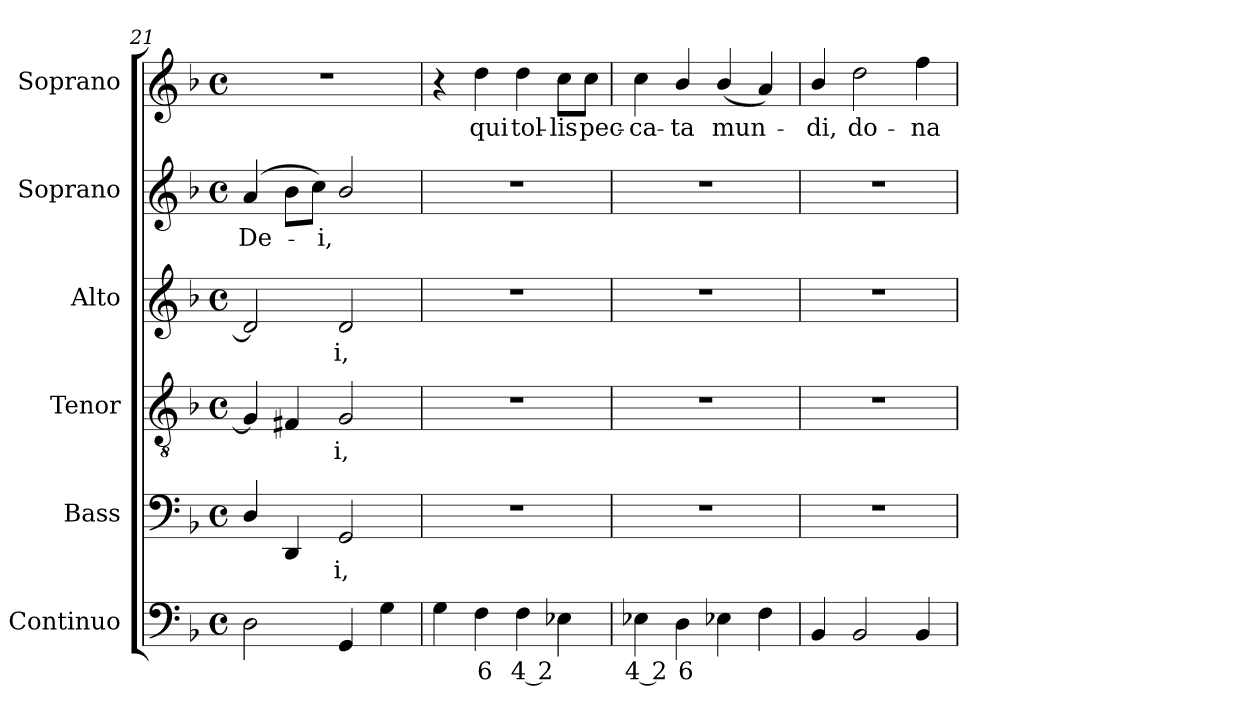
**kern	**text	**kern	**text	**kern	**text	**kern	**text	**kern	**text	**kern	**text
*part6	*part6	*part5	*part5	*part4	*part4	*part3	*part3	*part2	*part2	*part1	*part1
*staff6	*staff6	*staff5	*staff5	*staff4	*staff4	*staff3	*staff3	*staff2	*staff2	*staff1	*staff1
*I"Continuo	*	*I"Bass	*	*I"Tenor	*	*I"Alto	*	*I"Soprano	*	*I"Soprano	*
*I'Cont.	*	*I'B.	*	*I'T.	*	*I'A.	*	*I'S.	*	*I'S.	*
*clefF4	*	*clefF4	*	*clefGv2	*	*clefG2	*	*clefG2	*	*clefG2	*
*	*	*	*	*ITrd7c12	*	*	*	*	*	*	*
*k[b-]	*	*k[b-]	*	*k[b-]	*	*k[b-]	*	*k[b-]	*	*k[b-]	*
*F:	*	*F:	*	*F:	*	*F:	*	*F:	*	*F:	*
*M4/4	*	*M4/4	*	*M4/4	*	*M4/4	*	*M4/4	*	*M4/4	*
*met(c)	*	*met(c)	*	*met(c)	*	*met(c)	*	*met(c)	*	*met(c)	*
=21	=21	=21	=21	=21	=21	=21	=21	=21	=21	=21	=21
!	!	!	!	!	!	!	!	!	!LO:LY:b:color=#000000	!	!
2Di\	.	4Di/	.	4GGi/]	.	2di/]	.	(4ai/	De-	1r	.
.	.	4DDi/	.	4FF#Xi/	.	.	.	8b-i\L	.	.	.
.	.	.	.	.	.	.	.	8cci\J)	.	.	.
!	!	!	!LO:LY:b:color=#000000	!	!	!	!	!	!	!	!
!	!	!	!	!	!LO:LY:b:color=#000000	!	!	!	!	!	!
!	!	!	!	!	!	!	!LO:LY:b:color=#000000	!	!	!	!
!	!	!	!	!	!	!	!	!	!LO:LY:b:color=#000000	!	!
4GGi/	.	2GGi/	-i,	2GGi/	-i,	2di/	-i,	2b-i/	-i,	.	.
4Gi\	.	.	.	.	.	.	.	.	.	.	.
!!LO:LB:g=z
=22	=22	=22	=22	=22	=22	=22	=22	=22	=22	=22	=22
4Gi\	.	1r	.	1r	.	1r	.	1r	.	4r	.
!	!LO:LY:b:color=#000000	!	!	!	!	!	!	!	!	!	!
!	!	!	!	!	!	!	!	!	!	!	!LO:LY:b:color=#000000
4Fi\	6	.	.	.	.	.	.	.	.	4ddi\	qui
!	!LO:LY:b:color=#000000	!	!	!	!	!	!	!	!	!	!
!	!	!	!	!	!	!	!	!	!	!	!LO:LY:b:color=#000000
4Fi\	4 2	.	.	.	.	.	.	.	.	4ddi\	tol-
!	!	!	!	!	!	!	!	!	!	!	!LO:LY:b:color=#000000
4E-Xi\	.	.	.	.	.	.	.	.	.	8cci\L	-lis
!	!	!	!	!	!	!	!	!	!	!	!LO:LY:b:color=#000000
.	.	.	.	.	.	.	.	.	.	8cci\J	pec-
=23	=23	=23	=23	=23	=23	=23	=23	=23	=23	=23	=23
!	!LO:LY:b:color=#000000	!	!	!	!	!	!	!	!	!	!
!	!	!	!	!	!	!	!	!	!	!	!LO:LY:b:color=#000000
4E-Xi\	4 2	1r	.	1r	.	1r	.	1r	.	4cci\	-ca-
!	!LO:LY:b:color=#000000	!	!	!	!	!	!	!	!	!	!
!	!	!	!	!	!	!	!	!	!	!	!LO:LY:b:color=#000000
4Di\	6	.	.	.	.	.	.	.	.	4b-i/	-ta
!	!	!	!	!	!	!	!	!	!	!	!LO:LY:b:color=#000000
4E-Xi\	.	.	.	.	.	.	.	.	.	(4b-i/	mun-
4Fi\	.	.	.	.	.	.	.	.	.	4ai/)	.
=24	=24	=24	=24	=24	=24	=24	=24	=24	=24	=24	=24
!	!	!	!	!	!	!	!	!	!	!	!LO:LY:b:color=#000000
4BB-i/	.	1r	.	1r	.	1r	.	1r	.	4b-i/	-di,
!	!	!	!	!	!	!	!	!	!	!	!LO:LY:b:color=#000000
2BB-i/	.	.	.	.	.	.	.	.	.	2ddi\	do-
!	!	!	!	!	!	!	!	!	!	!	!LO:LY:b:color=#000000
4BB-i/	.	.	.	.	.	.	.	.	.	4ffi\	-na
=	=	=	=	=	=	=	=	=	=	=	=
*-	*-	*-	*-	*-	*-	*-	*-	*-	*-	*-	*-
